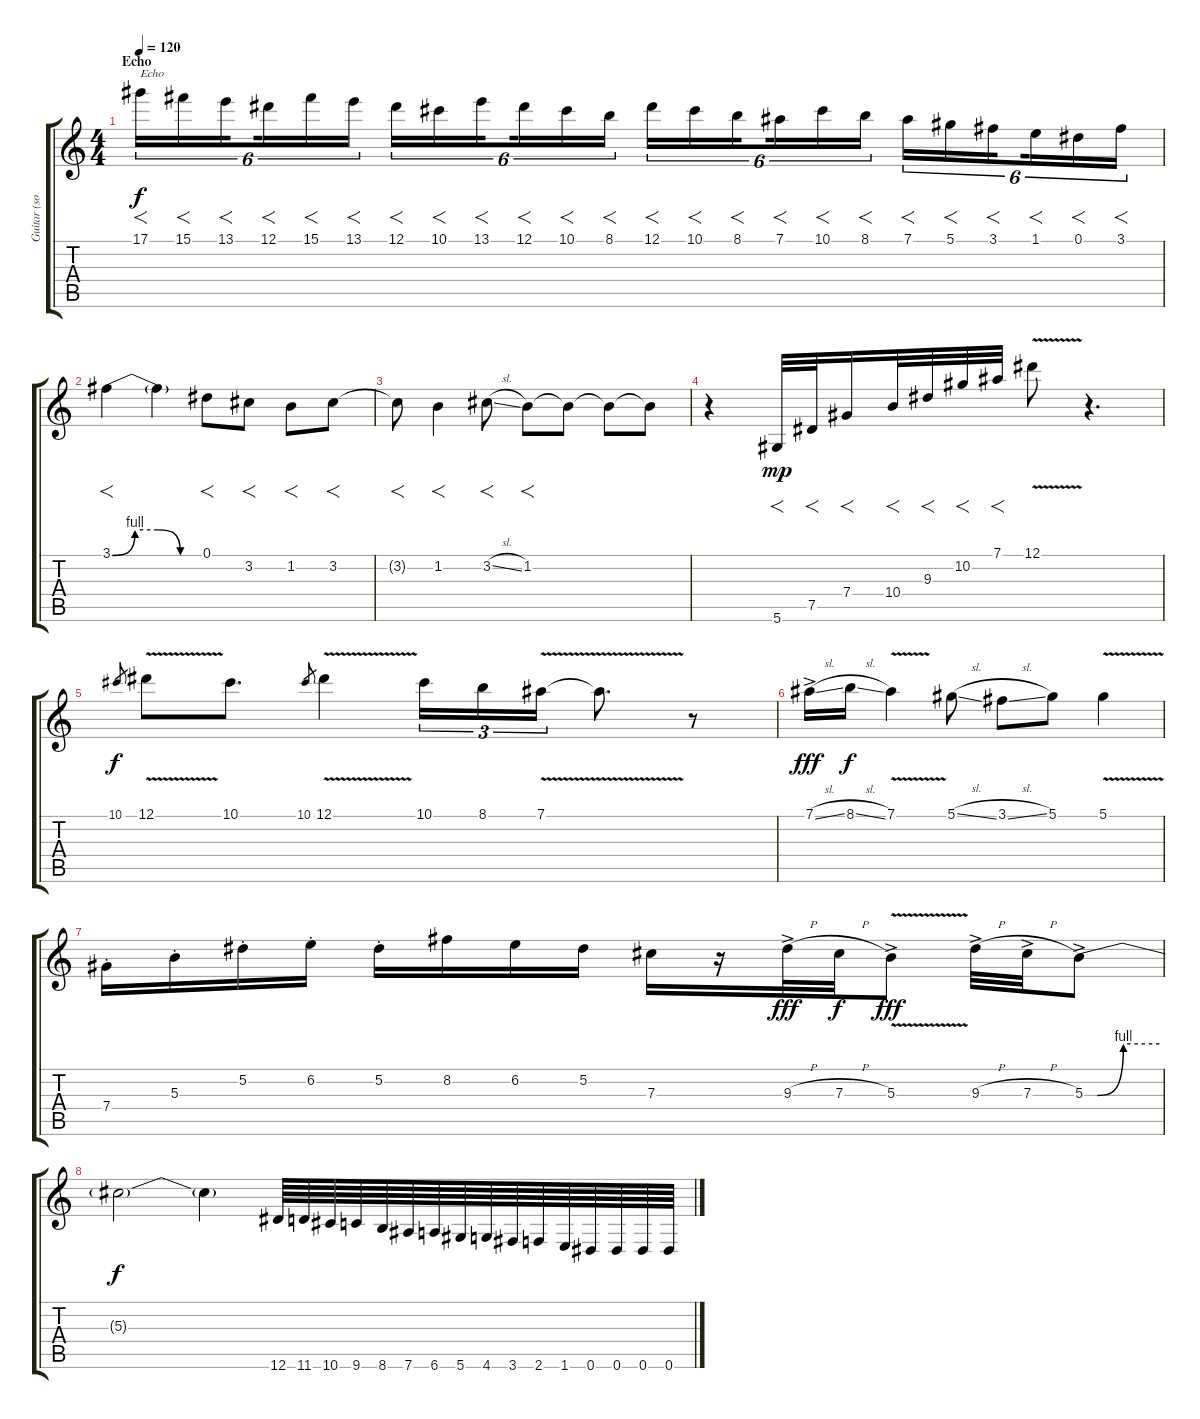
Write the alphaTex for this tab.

\track ("Guitar (solo)" "Guitar (so") {instrument overdrivenguitar}
\staff {score tabs}
\tuning (Eb4 Bb3 Gb3 Db3 Ab2 Eb2) {hide}
\ts (4 4)
\section ("" "Echo")
\tempo 120
\clef g2
\ks c
17.1.16{f tu (6 4) txt "Echo" dy f balance 8} 15.1.16{f tu (6 4)} 13.1.16{f tu (6 4) beam splitsecondary} 12.1.16{f tu (6 4)} 15.1.16{f tu (6 4)} 13.1.16{f tu (6 4)} 12.1.16{f tu (6 4)} 10.1.16{f tu (6 4)} 13.1.16{f tu (6 4) beam splitsecondary} 12.1.16{f tu (6 4)} 10.1.16{f tu (6 4)} 8.1.16{f tu (6 4)} 12.1.16{f tu (6 4)} 10.1.16{f tu (6 4)} 8.1.16{f tu (6 4) beam splitsecondary} 7.1.16{f tu (6 4)} 10.1.16{f tu (6 4)} 8.1.16{f tu (6 4)} 7.1.16{f tu (6 4)} 5.1.16{f tu (6 4)} 3.1.16{f tu (6 4) beam splitsecondary} 1.1.16{f tu (6 4)} 0.1.16{f tu (6 4)} 3.1.16{f tu (6 4)} |
3.1{be (custom 0 0 15 4 30 4 45 0 60 0)}.4{f balance 8} 3.1{t}.4 0.1.8{f} 3.2.8{f} 1.2.8{f} 3.2.8{f} |
3.2{t}.8{f balance 8} 1.2.4{f} 3.2{sl}.8{f} 1.2.8{f} 1.2{t}.8 1.2{t}.8 1.2{t}.8 |
r.4{balance 8} 5.6.32{f dy mp} 7.5.32{f} 7.4.16{f} 10.4.32{f} 9.3.32{f} 10.2.32{f} 7.1.32{f} 12.1{v}.8 r.4{d} |
10.1.8{gr dy f} 12.1{v}.8{balance 8} 10.1.8{d} 10.1.8{gr} 12.1{v}.4 10.1.16{tu (3 2)} 8.1.16{tu (3 2)} 7.1{v}.16{tu (3 2)} 7.1{t}.8{d} r.8 |
7.1{sl ac}.16{dy fff balance 8} 8.1{sl}.16{dy f} 7.1{v}.4 5.1{sl}.8 3.1{sl}.8 5.1.8 5.1{v}.4 |
7.4{st}.16{balance 8} 5.3{st}.16 5.2{st}.16 6.2{st}.16 5.2{st}.16 8.2.16 6.2.16 5.2.16 7.3.16 r.16 9.3{h ac}.32{dy fff} 7.3{h}.32{dy f} 5.3{v ac}.8{dy fff} 9.3{h ac}.32 7.3{h ac}.32 5.3{be (custom 0 0 10 0 31 4 60 4) ac}.8 |
5.3{t}.2{dy f balance 8} 5.3{t}.4 12.6.64 11.6.64 10.6.64 9.6.64 8.6.64 7.6.64 6.6.64 5.6.64 4.6.64 3.6.64 2.6.64 1.6.64 0.6.64 0.6.64 0.6.64 0.6.64
